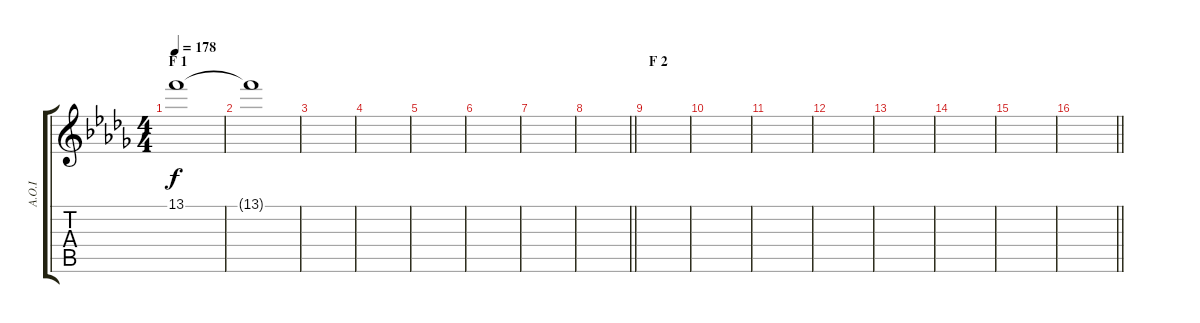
\track ("A.O.I" "A.O.I") {instrument distortionguitar}
\staff {score tabs}
\tuning (E4 B3 G3 D3 A2 E2) {hide}
\ts (4 4)
\section ("" "F 1")
\tempo 178
\clef g2
\ks db
13.1.1{dy f} |
13.1{t}.1{volume 10} |
|
|
|
|
|
\barLineRight lightlight
|
\section ("" "F 2")
|
|
|
|
|
|
|
\barLineRight lightlight
